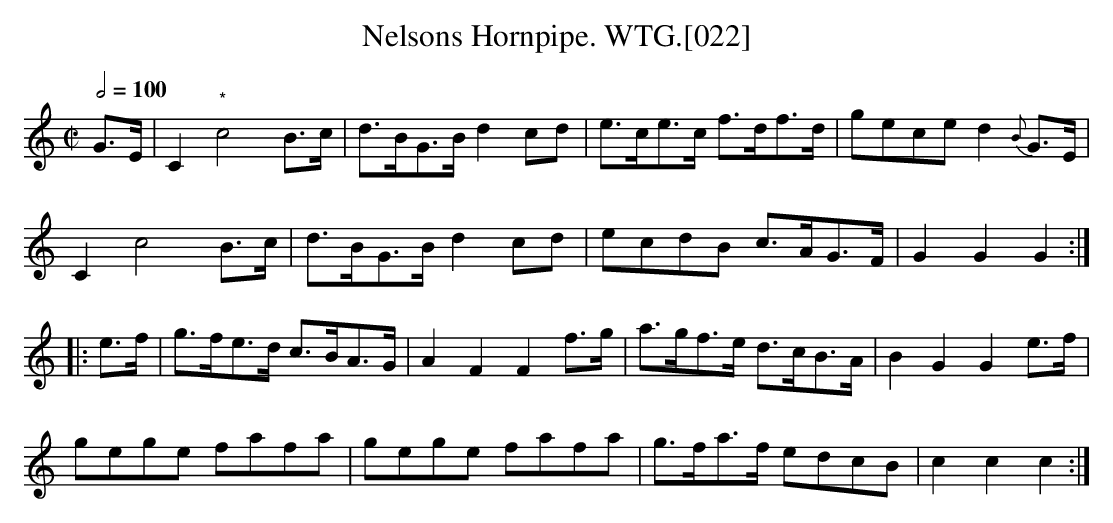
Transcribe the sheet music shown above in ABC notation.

X:1
T:Nelsons Hornpipe. WTG.[022]
M:C|
L:1/8
Q:1/2=100
K:C
G>E|C2"*"c4 B>c|d>BG>Bd2 cd|e>ce>c f>df>d|gece d2{B}G>E|
C2c4B>c|d>BG>B d2cd|ecdB c>AG>F|G2G2G2:|
|:e>f|g>fe>d c>BA>G|A2F2F2f>g|a>gf>e d>cB>A|B2G2G2e>f|
gege fafa|gege fafa|g>fa>f edcB|c2c2c2:|
